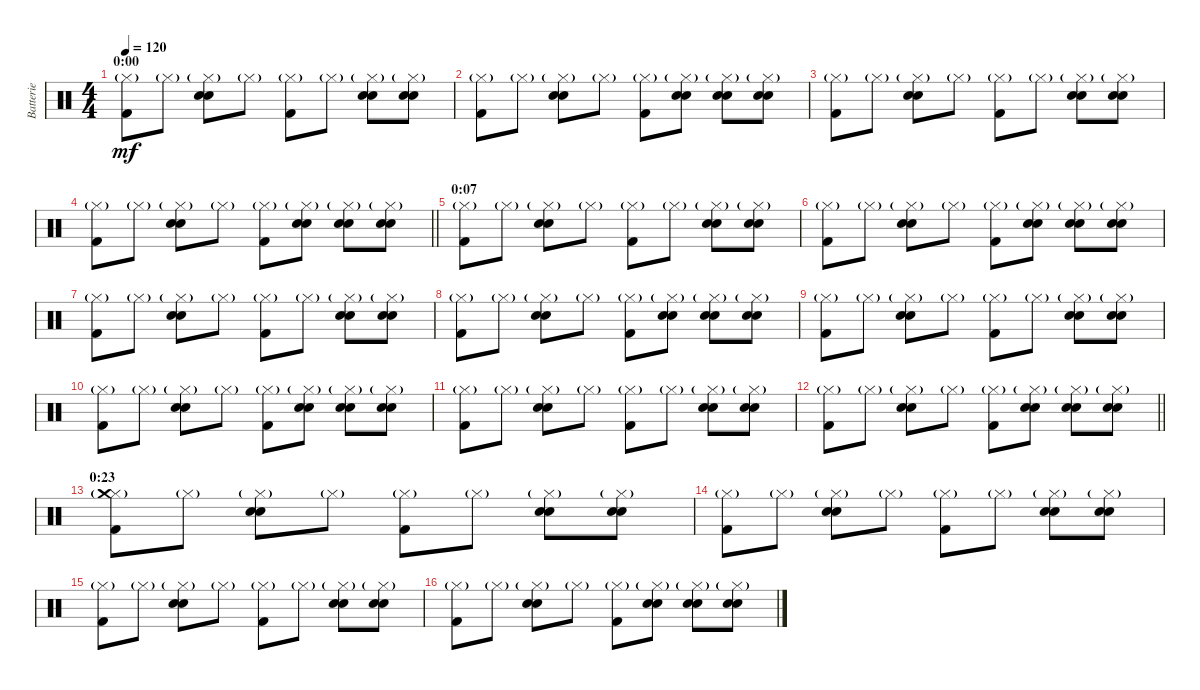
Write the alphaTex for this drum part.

\track ("Batterie " "Batterie ") {instrument percussion}
\staff {score}
\articulation defaults
\ts (4 4)
\section ("" "0:00")
\tempo 120
\clef neutral
\ks c
("Hi-Hat (closed)"{g} "Kick (hit) 2").8{dy mf} "Hi-Hat (closed)"{g}.8 ("Hi-Hat (closed)"{g} "Electric Snare (hit)" "Snare (hit) 2").8 "Hi-Hat (closed)"{g}.8 ("Hi-Hat (closed)"{g} "Kick (hit) 2").8 "Hi-Hat (closed)"{g}.8 ("Hi-Hat (closed)"{g} "Electric Snare (hit)" "Snare (hit) 2").8 ("Hi-Hat (closed)"{g} "Electric Snare (hit)" "Snare (hit) 2").8 |
("Hi-Hat (closed)"{g} "Kick (hit) 2").8 "Hi-Hat (closed)"{g}.8 ("Hi-Hat (closed)"{g} "Electric Snare (hit)" "Snare (hit) 2").8 "Hi-Hat (closed)"{g}.8 ("Hi-Hat (closed)"{g} "Kick (hit) 2").8 ("Hi-Hat (closed)"{g} "Electric Snare (hit)" "Snare (hit) 2").8 ("Hi-Hat (closed)"{g} "Electric Snare (hit)" "Snare (hit) 2").8 ("Hi-Hat (closed)"{g} "Electric Snare (hit)" "Snare (hit) 2").8 |
("Hi-Hat (closed)"{g} "Kick (hit) 2").8 "Hi-Hat (closed)"{g}.8 ("Hi-Hat (closed)"{g} "Electric Snare (hit)" "Snare (hit) 2").8 "Hi-Hat (closed)"{g}.8 ("Hi-Hat (closed)"{g} "Kick (hit) 2").8 "Hi-Hat (closed)"{g}.8 ("Hi-Hat (closed)"{g} "Electric Snare (hit)" "Snare (hit) 2").8 ("Hi-Hat (closed)"{g} "Electric Snare (hit)" "Snare (hit) 2").8 |
\barLineRight lightlight
("Hi-Hat (closed)"{g} "Kick (hit) 2").8 "Hi-Hat (closed)"{g}.8 ("Hi-Hat (closed)"{g} "Electric Snare (hit)" "Snare (hit) 2").8 "Hi-Hat (closed)"{g}.8 ("Hi-Hat (closed)"{g} "Kick (hit) 2").8 ("Hi-Hat (closed)"{g} "Electric Snare (hit)" "Snare (hit) 2").8 ("Hi-Hat (closed)"{g} "Electric Snare (hit)" "Snare (hit) 2").8 ("Hi-Hat (closed)"{g} "Electric Snare (hit)" "Snare (hit) 2").8 |
\section ("" "0:07")
("Hi-Hat (closed)"{g} "Kick (hit) 2").8 "Hi-Hat (closed)"{g}.8 ("Hi-Hat (closed)"{g} "Electric Snare (hit)" "Snare (hit) 2").8 "Hi-Hat (closed)"{g}.8 ("Hi-Hat (closed)"{g} "Kick (hit) 2").8 "Hi-Hat (closed)"{g}.8 ("Hi-Hat (closed)"{g} "Electric Snare (hit)" "Snare (hit) 2").8 ("Hi-Hat (closed)"{g} "Electric Snare (hit)" "Snare (hit) 2").8 |
("Hi-Hat (closed)"{g} "Kick (hit) 2").8 "Hi-Hat (closed)"{g}.8 ("Hi-Hat (closed)"{g} "Electric Snare (hit)" "Snare (hit) 2").8 "Hi-Hat (closed)"{g}.8 ("Hi-Hat (closed)"{g} "Kick (hit) 2").8 ("Hi-Hat (closed)"{g} "Electric Snare (hit)" "Snare (hit) 2").8 ("Hi-Hat (closed)"{g} "Electric Snare (hit)" "Snare (hit) 2").8 ("Hi-Hat (closed)"{g} "Electric Snare (hit)" "Snare (hit) 2").8 |
("Hi-Hat (closed)"{g} "Kick (hit) 2").8 "Hi-Hat (closed)"{g}.8 ("Hi-Hat (closed)"{g} "Electric Snare (hit)" "Snare (hit) 2").8 "Hi-Hat (closed)"{g}.8 ("Hi-Hat (closed)"{g} "Kick (hit) 2").8 "Hi-Hat (closed)"{g}.8 ("Hi-Hat (closed)"{g} "Electric Snare (hit)" "Snare (hit) 2").8 ("Hi-Hat (closed)"{g} "Electric Snare (hit)" "Snare (hit) 2").8 |
("Hi-Hat (closed)"{g} "Kick (hit) 2").8 "Hi-Hat (closed)"{g}.8 ("Hi-Hat (closed)"{g} "Electric Snare (hit)" "Snare (hit) 2").8 "Hi-Hat (closed)"{g}.8 ("Hi-Hat (closed)"{g} "Kick (hit) 2").8 ("Hi-Hat (closed)"{g} "Electric Snare (hit)" "Snare (hit) 2").8 ("Hi-Hat (closed)"{g} "Electric Snare (hit)" "Snare (hit) 2").8 ("Hi-Hat (closed)"{g} "Electric Snare (hit)" "Snare (hit) 2").8 |
("Hi-Hat (closed)"{g} "Kick (hit) 2").8 "Hi-Hat (closed)"{g}.8 ("Hi-Hat (closed)"{g} "Electric Snare (hit)" "Snare (hit) 2").8 "Hi-Hat (closed)"{g}.8 ("Hi-Hat (closed)"{g} "Kick (hit) 2").8 "Hi-Hat (closed)"{g}.8 ("Hi-Hat (closed)"{g} "Electric Snare (hit)" "Snare (hit) 2").8 ("Hi-Hat (closed)"{g} "Electric Snare (hit)" "Snare (hit) 2").8 |
("Hi-Hat (closed)"{g} "Kick (hit) 2").8 "Hi-Hat (closed)"{g}.8 ("Hi-Hat (closed)"{g} "Electric Snare (hit)" "Snare (hit) 2").8 "Hi-Hat (closed)"{g}.8 ("Hi-Hat (closed)"{g} "Kick (hit) 2").8 ("Hi-Hat (closed)"{g} "Electric Snare (hit)" "Snare (hit) 2").8 ("Hi-Hat (closed)"{g} "Electric Snare (hit)" "Snare (hit) 2").8 ("Hi-Hat (closed)"{g} "Electric Snare (hit)" "Snare (hit) 2").8 |
("Hi-Hat (closed)"{g} "Kick (hit) 2").8 "Hi-Hat (closed)"{g}.8 ("Hi-Hat (closed)"{g} "Electric Snare (hit)" "Snare (hit) 2").8 "Hi-Hat (closed)"{g}.8 ("Hi-Hat (closed)"{g} "Kick (hit) 2").8 "Hi-Hat (closed)"{g}.8 ("Hi-Hat (closed)"{g} "Electric Snare (hit)" "Snare (hit) 2").8 ("Hi-Hat (closed)"{g} "Electric Snare (hit)" "Snare (hit) 2").8 |
\barLineRight lightlight
("Hi-Hat (closed)"{g} "Kick (hit) 2").8 "Hi-Hat (closed)"{g}.8 ("Hi-Hat (closed)"{g} "Electric Snare (hit)" "Snare (hit) 2").8 "Hi-Hat (closed)"{g}.8 ("Hi-Hat (closed)"{g} "Kick (hit) 2").8 ("Hi-Hat (closed)"{g} "Electric Snare (hit)" "Snare (hit) 2").8 ("Hi-Hat (closed)"{g} "Electric Snare (hit)" "Snare (hit) 2").8 ("Hi-Hat (closed)"{g} "Electric Snare (hit)" "Snare (hit) 2").8 |
\section ("" "0:23")
("Hi-Hat (closed)"{g} "Crash medium (hit)" "Kick (hit) 2").8 "Hi-Hat (closed)"{g}.8 ("Hi-Hat (closed)"{g} "Electric Snare (hit)" "Snare (hit) 2").8 "Hi-Hat (closed)"{g}.8 ("Hi-Hat (closed)"{g} "Kick (hit) 2").8 "Hi-Hat (closed)"{g}.8 ("Hi-Hat (closed)"{g} "Electric Snare (hit)" "Snare (hit) 2").8 ("Hi-Hat (closed)"{g} "Electric Snare (hit)" "Snare (hit) 2").8 |
("Hi-Hat (closed)"{g} "Kick (hit) 2").8 "Hi-Hat (closed)"{g}.8 ("Hi-Hat (closed)"{g} "Electric Snare (hit)" "Snare (hit) 2").8 "Hi-Hat (closed)"{g}.8 ("Hi-Hat (closed)"{g} "Kick (hit) 2").8 "Hi-Hat (closed)"{g}.8 ("Hi-Hat (closed)"{g} "Electric Snare (hit)" "Snare (hit) 2").8 ("Hi-Hat (closed)"{g} "Electric Snare (hit)" "Snare (hit) 2").8 |
("Hi-Hat (closed)"{g} "Kick (hit) 2").8 "Hi-Hat (closed)"{g}.8 ("Hi-Hat (closed)"{g} "Electric Snare (hit)" "Snare (hit) 2").8 "Hi-Hat (closed)"{g}.8 ("Hi-Hat (closed)"{g} "Kick (hit) 2").8 "Hi-Hat (closed)"{g}.8 ("Hi-Hat (closed)"{g} "Electric Snare (hit)" "Snare (hit) 2").8 ("Hi-Hat (closed)"{g} "Electric Snare (hit)" "Snare (hit) 2").8 |
("Hi-Hat (closed)"{g} "Kick (hit) 2").8 "Hi-Hat (closed)"{g}.8 ("Hi-Hat (closed)"{g} "Electric Snare (hit)" "Snare (hit) 2").8 "Hi-Hat (closed)"{g}.8 ("Hi-Hat (closed)"{g} "Kick (hit) 2").8 ("Hi-Hat (closed)"{g} "Electric Snare (hit)" "Snare (hit) 2").8 ("Hi-Hat (closed)"{g} "Electric Snare (hit)" "Snare (hit) 2").8 ("Hi-Hat (closed)"{g} "Electric Snare (hit)" "Snare (hit) 2").8
